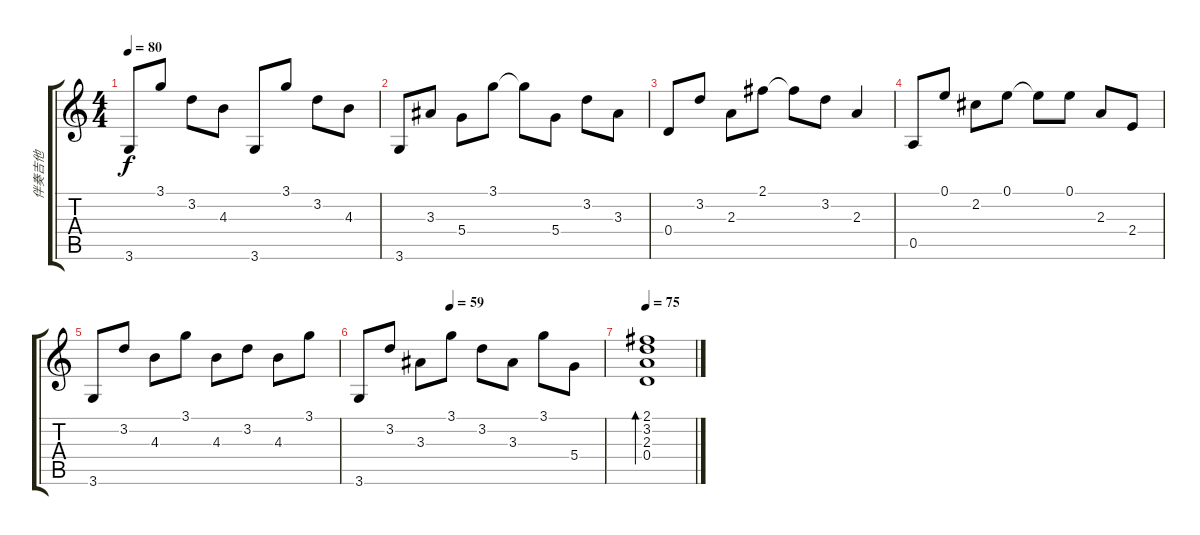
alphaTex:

\track ("伴奏吉他" "伴奏吉他") {instrument acousticguitarsteel}
\staff {score tabs}
\tuning (E4 B3 G3 D3 A2 E2) {hide}
\ts (4 4)
\tempo 80
\clef g2
\ks c
3.6.8{dy f} 3.1.8 3.2.8 4.3.8 3.6.8 3.1.8 3.2.8 4.3.8 |
3.6.8 3.3.8 5.4.8 3.1.8 3.1{t}.8 5.4.8 3.2.8 3.3.8 |
0.4.8 3.2.8 2.3.8 2.1.8 2.1{t}.8 3.2.8 2.3.4 |
0.5.8 0.1.8 2.2.8 0.1.8 0.1{t}.8 0.1.8 2.3.8 2.4.8 |
3.6.8 3.2.8 4.3.8 3.1.8 4.3.8 3.2.8 4.3.8 3.1.8 |
\tempo (59 0.375)
3.6.8 3.2.8 3.3.8 3.1.8 3.2.8 3.3.8 3.1.8 5.4.8 |
\tempo 75
(2.1 3.2 2.3 0.4).1{bd 240}
